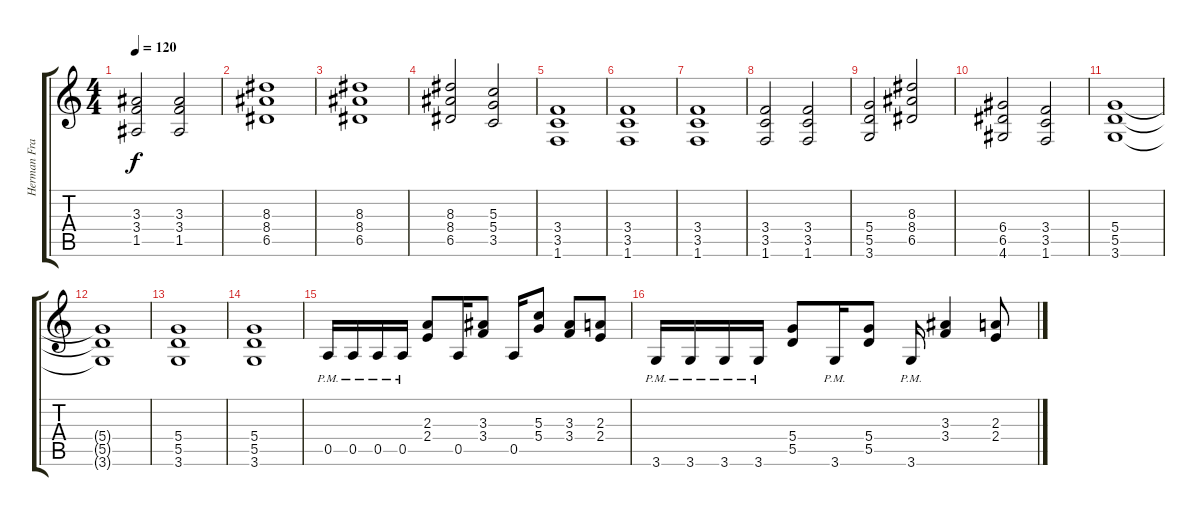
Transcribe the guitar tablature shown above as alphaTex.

\track ("Herman Frank" "Herman Fra") {instrument distortionguitar}
\staff {score tabs}
\tuning (E4 B3 G3 D3 A2 E2) {hide}
\ts (4 4)
\tempo 120
\clef g2
\ks c
(3.3 3.4 1.5).2{dy f} (3.3 3.4 1.5).2 |
(8.3 8.4 6.5).1 |
(8.3 8.4 6.5).1 |
(8.3 8.4 6.5).2 (5.3 5.4 3.5).2 |
(3.4 3.5 1.6).1 |
(3.4 3.5 1.6).1 |
(3.4 3.5 1.6).1 |
(3.4 3.5 1.6).2 (3.4 3.5 1.6).2 |
(5.4 5.5 3.6).2 (8.3 8.4 6.5).2 |
(6.4 6.5 4.6).2 (3.4 3.5 1.6).2 |
(5.4 5.5 3.6).1 |
(5.4{t} 5.5{t} 3.6{t}).1 |
(5.4 5.5 3.6).1 |
(5.4 5.5 3.6).1 |
0.5{pm}.16 0.5{pm}.16 0.5{pm}.16 0.5{pm}.16 (2.3 2.4).8 0.5.16 (3.3 3.4).8 0.5.16 (5.3 5.4).8 (3.3 3.4).8 (2.3 2.4).8 |
3.6{pm}.16 3.6{pm}.16 3.6{pm}.16 3.6{pm}.16 (5.4 5.5).8 3.6{pm}.16 (5.4 5.5).8 3.6{pm}.16 (3.3 3.4).4 (2.3 2.4).8
